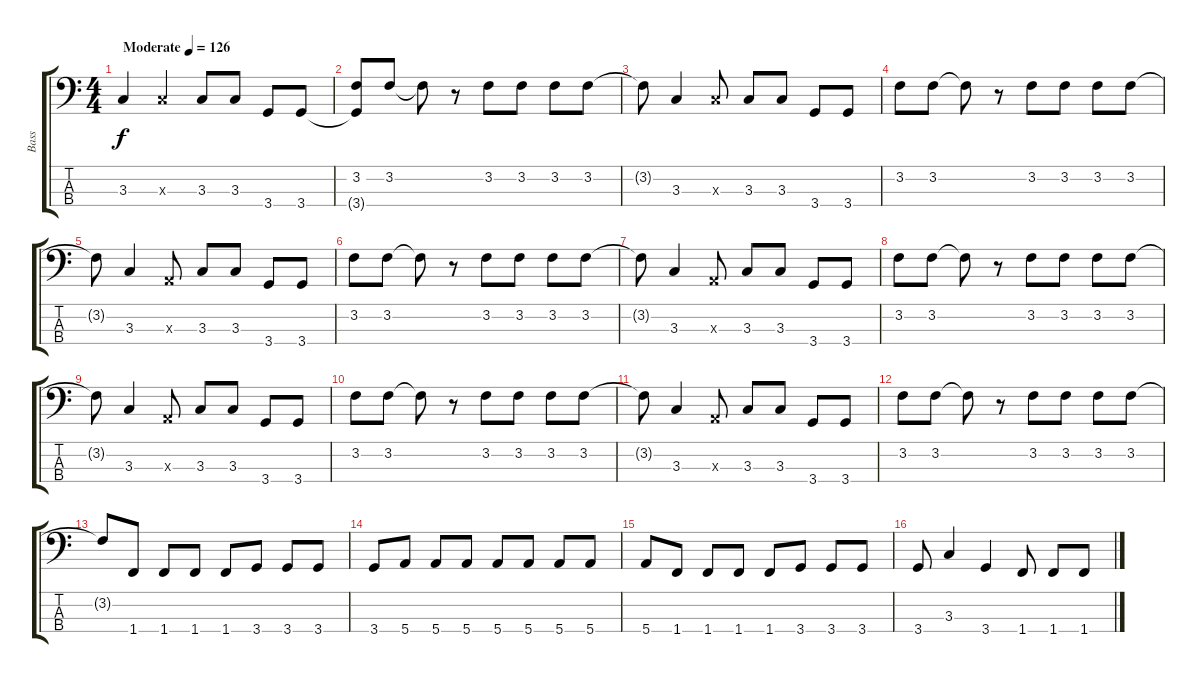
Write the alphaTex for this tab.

\track ("Bass" "Bass") {instrument acousticbass}
\staff {score tabs}
\tuning (G2 D2 A1 E1) {hide}
\ts (4 4)
\tempo (126 "Moderate")
\clef f4
\ks c
3.3.4{dy f instrument acousticbass} 3.3{x}.4 3.3.8 3.3.8 3.4.8 3.4.8 |
(3.2 3.4{t}).8 3.2.8 3.2{t}.8 r.8 3.2.8 3.2.8 3.2.8 3.2.8 |
3.2{t}.8 3.3.4 3.3{x}.8 3.3.8 3.3.8 3.4.8 3.4.8 |
3.2.8 3.2.8 3.2{t}.8 r.8 3.2.8 3.2.8 3.2.8 3.2.8 |
3.2{t}.8 3.3.4 0.3{x}.8 3.3.8 3.3.8 3.4.8 3.4.8 |
3.2.8 3.2.8 3.2{t}.8 r.8 3.2.8 3.2.8 3.2.8 3.2.8 |
3.2{t}.8 3.3.4 0.3{x}.8 3.3.8 3.3.8 3.4.8 3.4.8 |
3.2.8 3.2.8 3.2{t}.8 r.8 3.2.8 3.2.8 3.2.8 3.2.8 |
3.2{t}.8 3.3.4 0.3{x}.8 3.3.8 3.3.8 3.4.8 3.4.8 |
3.2.8 3.2.8 3.2{t}.8 r.8 3.2.8 3.2.8 3.2.8 3.2.8 |
3.2{t}.8 3.3.4 0.3{x}.8 3.3.8 3.3.8 3.4.8 3.4.8 |
3.2.8 3.2.8 3.2{t}.8 r.8 3.2.8 3.2.8 3.2.8 3.2.8 |
3.2{t}.8 1.4.8 1.4.8 1.4.8 1.4.8 3.4.8 3.4.8 3.4.8 |
3.4.8 5.4.8 5.4.8 5.4.8 5.4.8 5.4.8 5.4.8 5.4.8 |
5.4.8 1.4.8 1.4.8 1.4.8 1.4.8 3.4.8 3.4.8 3.4.8 |
3.4.8 3.3.4 3.4.4 1.4.8 1.4.8 1.4.8
